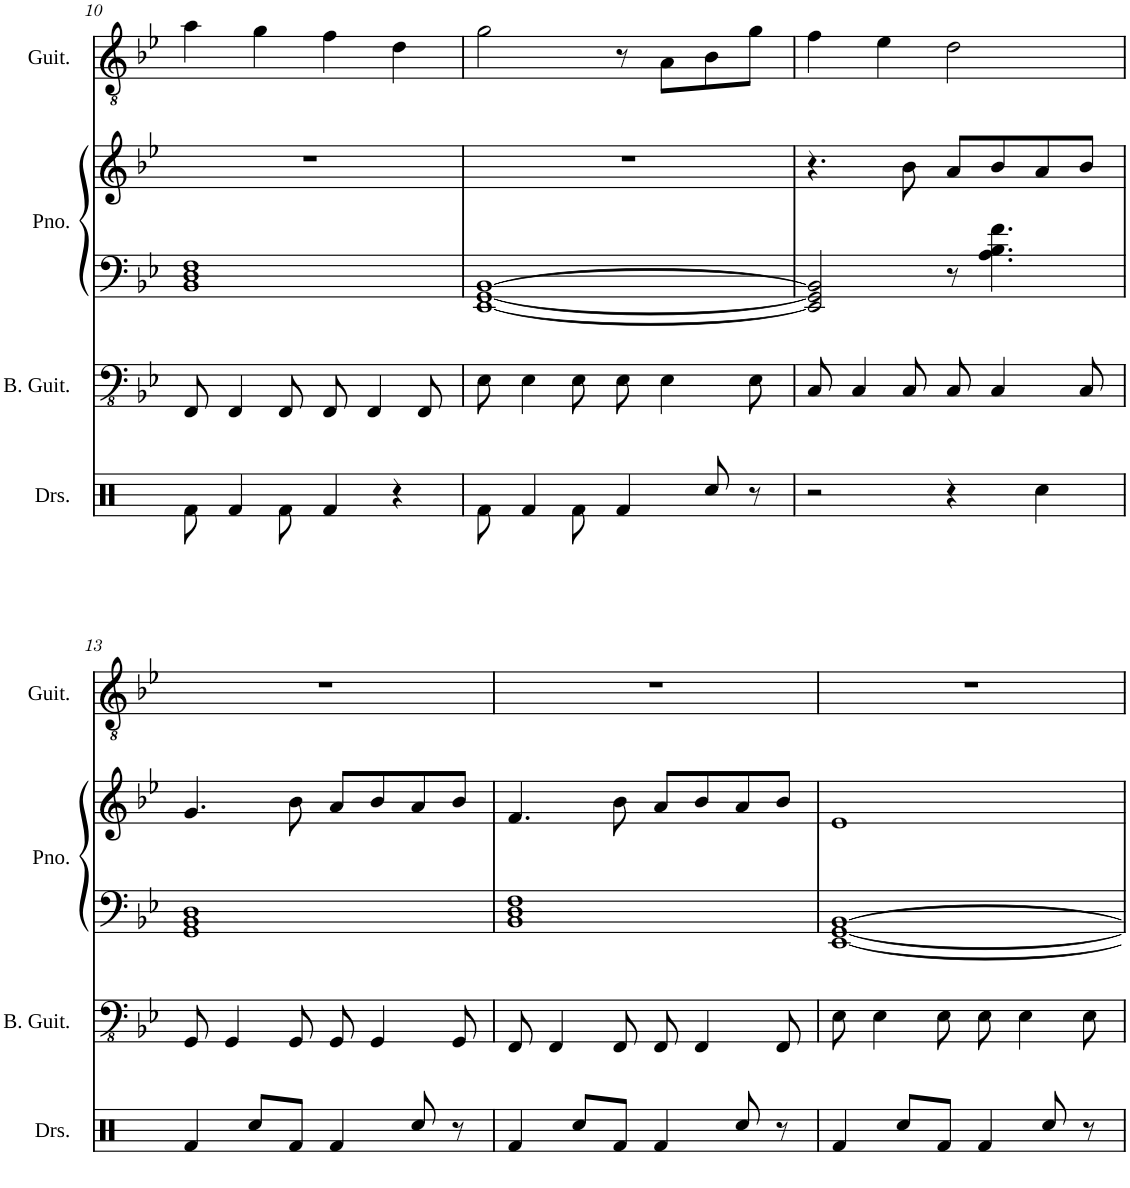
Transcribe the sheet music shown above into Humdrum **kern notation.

**kern	**kern	**kern	**kern	**kern
*part4	*part3	*part2	*part2	*part1
*staff5	*staff4	*staff3	*staff2	*staff1
*I"Drumset	*I"Bass Guitar	*I"Piano	*	*I"Guitar
*I'Drs.	*I'B. Guit.	*I'Pno.	*	*I'Guit.
!!LO:PB:g=z
*clefX	*clefFv4	*clefF4	*clefG2	*clefGv2
*	*	*Trd-7c-12	*Trd-7c-12	*
*k[]	*k[b-e-]	*k[b-e-]	*k[b-e-]	*k[b-e-]
*M4/4	*M4/4	*M4/4	*M4/4	*M4/4
=10	=10	=10	=10	=10
8Rf\	8FFF/	1BB- 1D 1F	1r	4a\
4Rf/	4FFF/	.	.	.
.	.	.	.	4g\
8Rf\	8FFF/	.	.	.
4Rf/	8FFF/	.	.	4f\
.	4FFF/	.	.	.
4r	.	.	.	4d\
.	8FFF/	.	.	.
=11	=11	=11	=11	=11
8Rf\	8EE-\	[1EE- [1GG [1BB-	1r	2g\
4Rf/	4EE-\	.	.	.
8Rf\	8EE-\	.	.	.
4Rf/	8EE-\	.	.	8r
.	4EE-\	.	.	8A\L
8Rcc/	.	.	.	8B-\
8r	8EE-\	.	.	8g\J
=12	=12	=12	=12	=12
2r	8CC/	2EE-/] 2GG/] 2BB-/]	4.r	4f\
.	4CC/	.	.	.
.	.	.	.	4e-\
.	8CC/	.	8b-\	.
4r	8CC/	8r	8a/L	2d\
.	4CC/	4.A\ 4.B-\ 4.f\	8b-/	.
4Rcc\	.	.	8a/	.
.	8CC/	.	8b-/J	.
!!LO:LB:g=z
=13	=13	=13	=13	=13
4Rf/	8GGG/	1GG 1BB- 1D	4.g/	1r
.	4GGG/	.	.	.
8Rcc/L	.	.	.	.
8Rf/J	8GGG/	.	8b-\	.
4Rf/	8GGG/	.	8a/L	.
.	4GGG/	.	8b-/	.
8Rcc/	.	.	8a/	.
8r	8GGG/	.	8b-/J	.
=14	=14	=14	=14	=14
4Rf/	8FFF/	1BB- 1D 1F	4.f/	1r
.	4FFF/	.	.	.
8Rcc/L	.	.	.	.
8Rf/J	8FFF/	.	8b-\	.
4Rf/	8FFF/	.	8a/L	.
.	4FFF/	.	8b-/	.
8Rcc/	.	.	8a/	.
8r	8FFF/	.	8b-/J	.
=15	=15	=15	=15	=15
4Rf/	8EE-\	[1EE- [1GG [1BB-	1e-	1r
.	4EE-\	.	.	.
8Rcc/L	.	.	.	.
8Rf/J	8EE-\	.	.	.
4Rf/	8EE-\	.	.	.
.	4EE-\	.	.	.
8Rcc/	.	.	.	.
8r	8EE-\	.	.	.
=	=	=	=	=
*-	*-	*-	*-	*-
